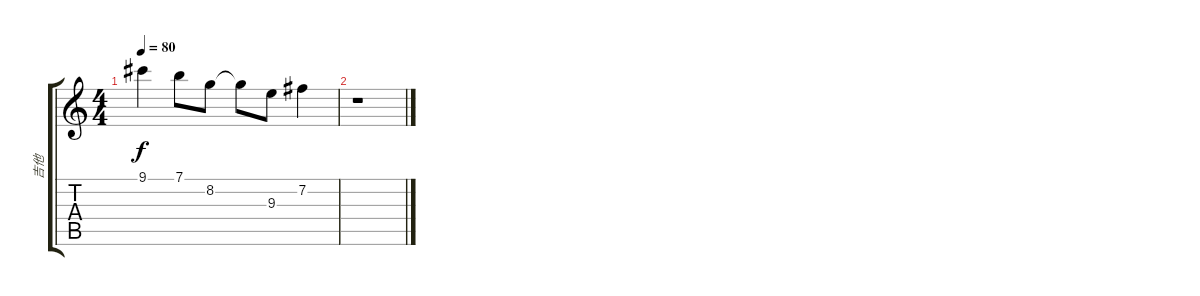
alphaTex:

\track ("吉他" "吉他") {instrument distortionguitar}
\staff {score tabs}
\tuning (E4 B3 G3 D3 A2 E2) {hide}
\ts (4 4)
\tempo 80
\clef g2
\ks c
9.1.4{dy f} 7.1.8 8.2.8 8.2{t}.8 9.3.8 7.2.4 |
r.1
